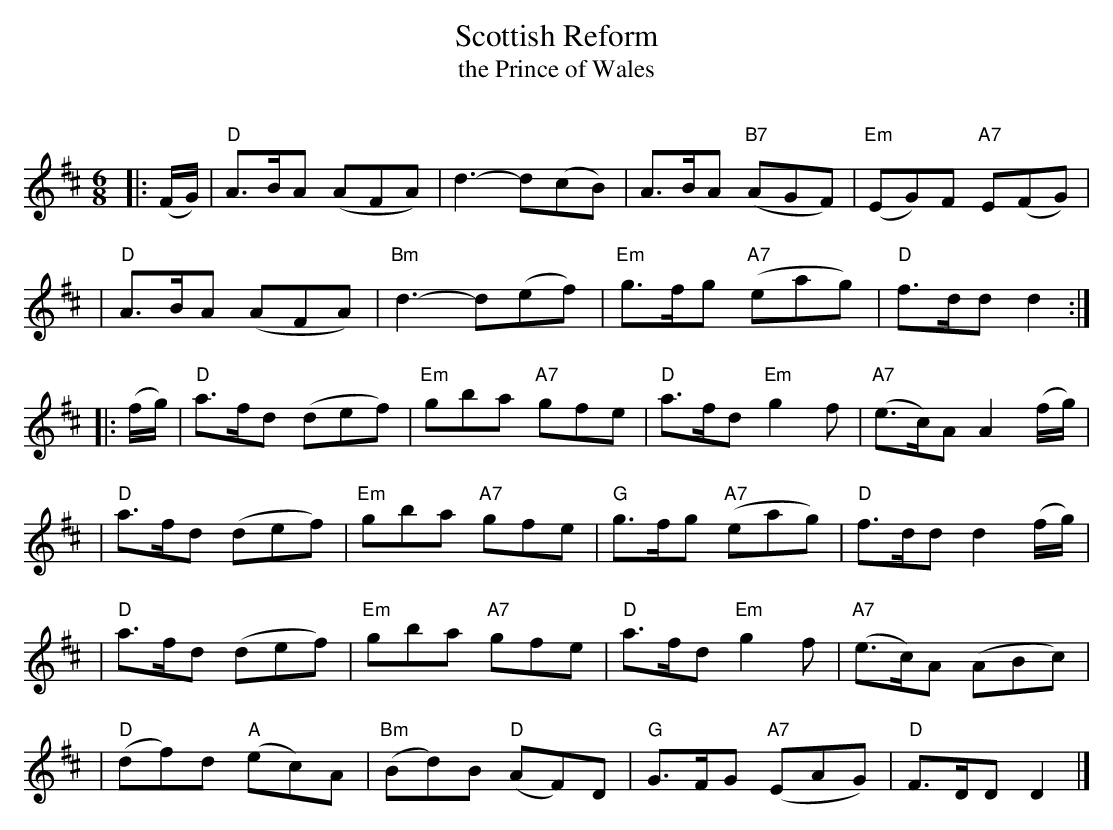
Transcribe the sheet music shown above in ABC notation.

X:1
T: Scottish Reform
T: the Prince of Wales
O:
M: 6/8
L: 1/8
K: D
|: (F/G/) \
| "D"A>BA (AFA) | d3- d(cB) | A>BA "B7"(AGF) | "Em"(EG)F "A7"E(FG) |
| "D"A>BA (AFA) | "Bm"d3- d(ef) | "Em"g>fg "A7"(eag) | "D"f>dd d2 :|
|: (f/g/) \
| "D"a>fd (def) | "Em"gba "A7"gfe | "D"a>fd "Em"g2f | "A7"(e>c)A A2(f/g/) |
| "D"a>fd (def) | "Em"gba "A7"gfe | "G"g>fg "A7"(eag) | "D"f>dd d2(f/g/) |
| "D"a>fd (def) | "Em"gba "A7"gfe | "D"a>fd "Em"g2f | "A7"(e>c)A (ABc) |
| "D"(df)d "A"(ec)A | "Bm"(Bd)B "D"(AF)D | "G"G>FG "A7"(EAG) | "D"F>DD D2 |]
